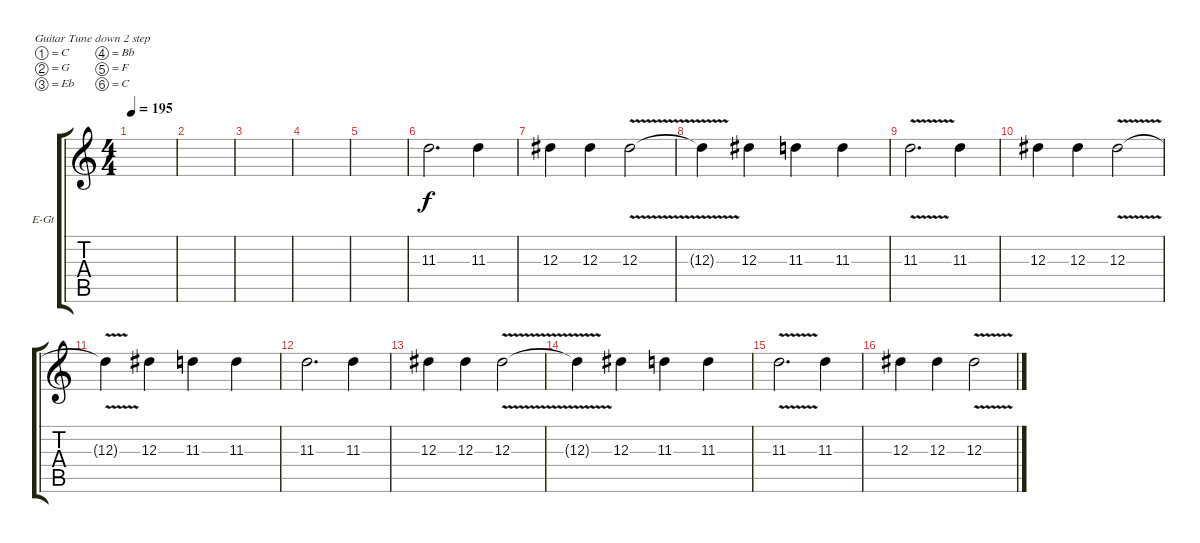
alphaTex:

\defaultSystemsLayout 4
\bracketExtendMode groupsimilarinstruments
\firstSystemTrackNameOrientation horizontal
\otherSystemsTrackNameOrientation horizontal
\track ("Electric Guitar4" "E-Gt") {instrument distortionguitar}
\staff {score tabs}
\tuning (C4 G3 Eb3 Bb2 F2 C2)
\ts (4 4)
\tempo 195
\clef g2
\scale
0.333333
\ks c
|
\scale
0.333333 |
\scale
0.333333 |
\scale
0.333333 |
\scale
0.333333 |
\scale
0.333333 11.3.2{d} 11.3.4 |
\scale
0.333333 12.3.4 12.3.4 12.3{v}.2 |
\scale
0.333333 12.3{v t}.4 12.3.4 11.3.4 11.3.4 |
\scale
0.333333 11.3{v}.2{d} 11.3.4 |
\scale
0.333333 12.3.4 12.3.4 12.3{v}.2 |
\scale
0.333333 12.3{v t}.4 12.3.4 11.3.4 11.3.4 |
\scale
0.333333 11.3.2{d} 11.3.4 |
\scale
0.333333 12.3.4 12.3.4 12.3{v}.2 |
\scale
0.333333 12.3{v t}.4 12.3.4 11.3.4 11.3.4 |
\scale
0.333333 11.3{v}.2{d} 11.3.4 |
\scale
0.333333 12.3.4 12.3.4 12.3{v}.2
